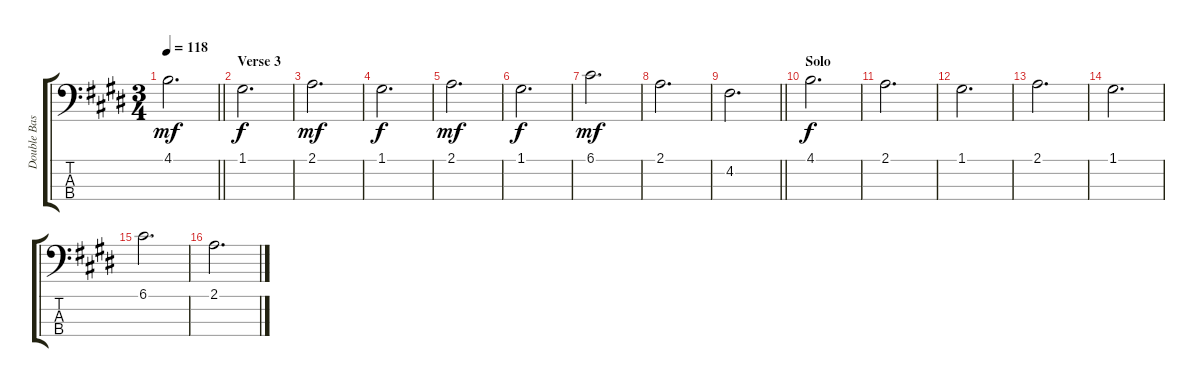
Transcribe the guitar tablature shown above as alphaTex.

\track ("Double Bass" "Double Bas") {instrument acousticbass}
\staff {score tabs}
\tuning (G2 D2 A1 E1) {hide}
\ts (3 4)
\tempo 118
\clef f4
\barLineRight lightlight
\ks e
4.1.2{d dy mf} |
\section ("" "Verse 3")
1.1.2{d dy f} |
2.1.2{d dy mf} |
1.1.2{d dy f} |
2.1.2{d dy mf} |
1.1.2{d dy f} |
6.1.2{d dy mf} |
2.1.2{d} |
\barLineRight lightlight
4.2.2{d} |
\section ("" "Solo")
4.1.2{d dy f} |
2.1.2{d} |
1.1.2{d} |
2.1.2{d} |
1.1.2{d} |
6.1.2{d} |
2.1.2{d}
